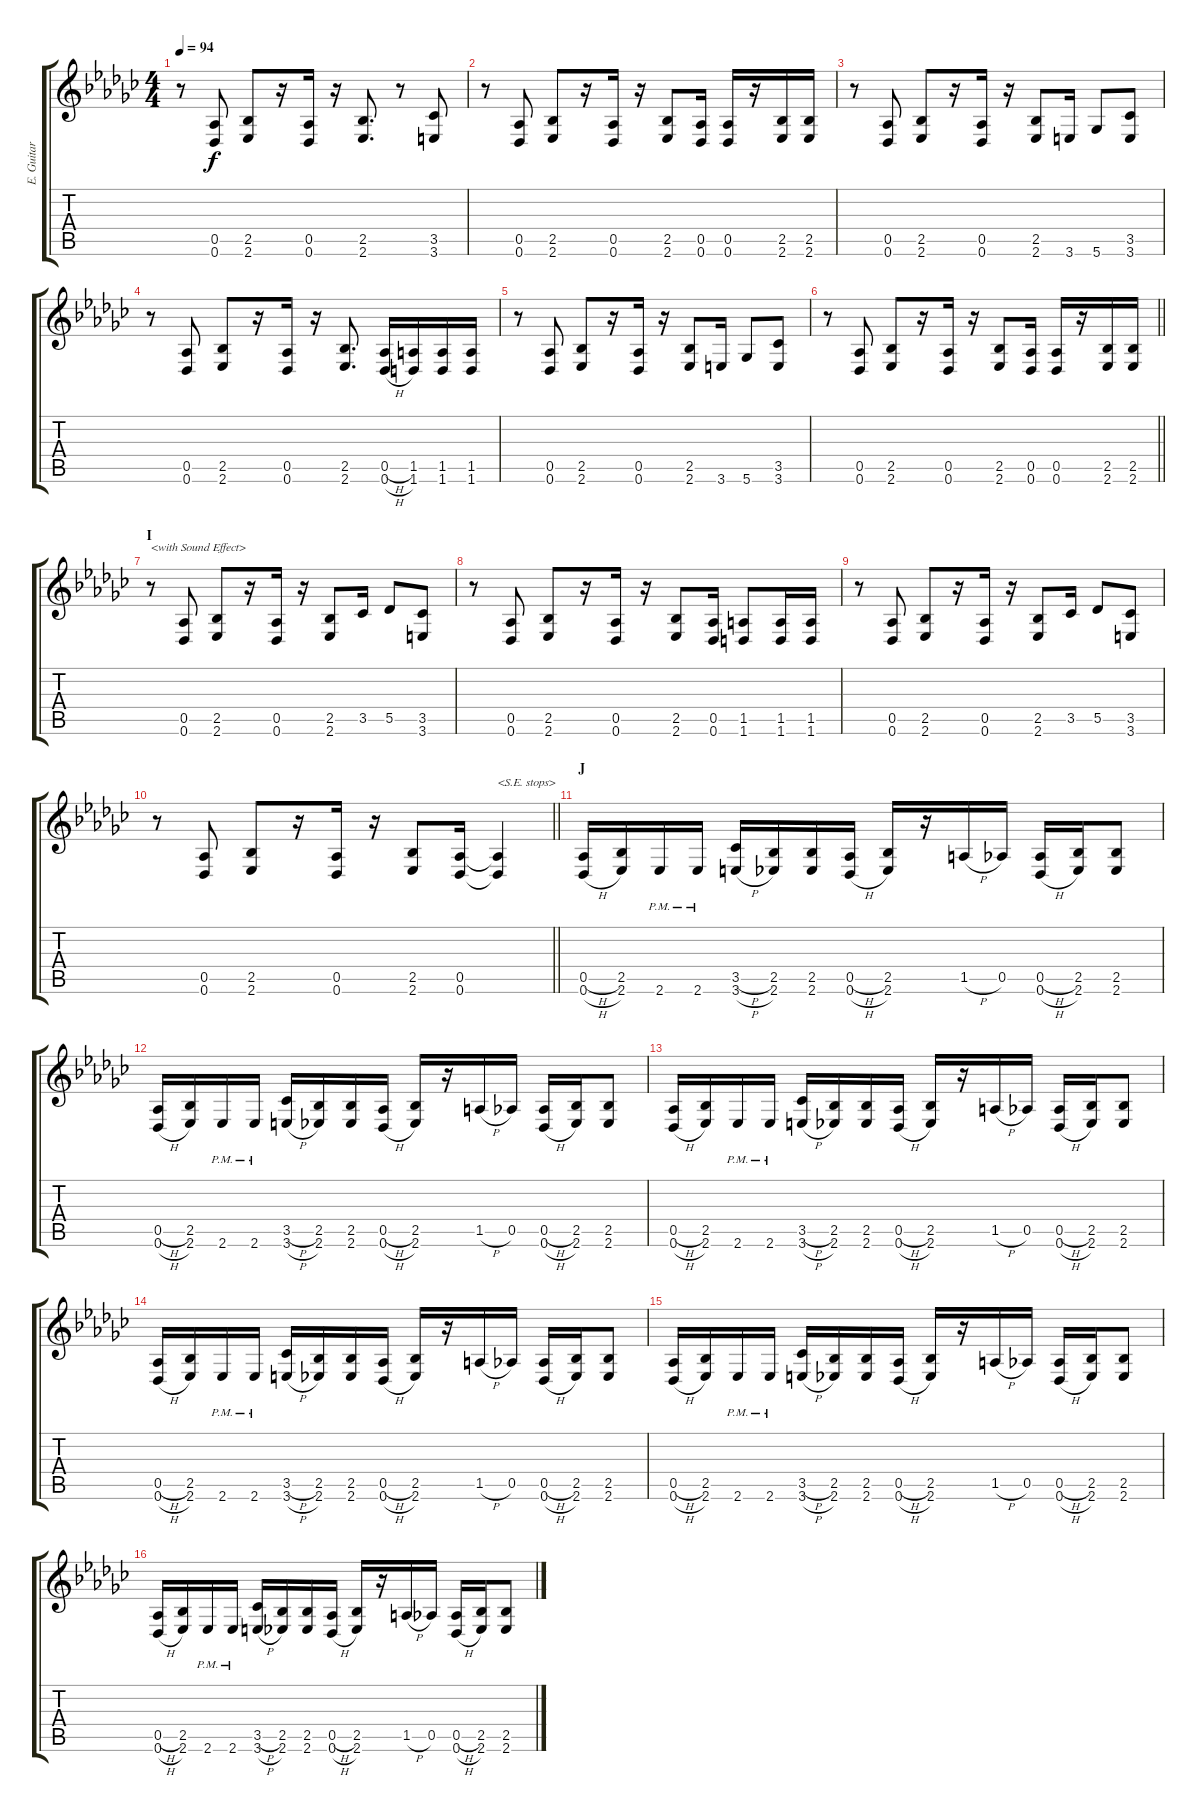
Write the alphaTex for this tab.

\track ("E. Guitar II" "E. Guitar ") {instrument overdrivenguitar}
\staff {score tabs}
\tuning (Eb4 Bb3 Gb3 Db3 Ab2 Db2) {hide}
\ts (4 4)
\tempo 94
\clef g2
\ks gb
r.8{dy f} (0.5 0.6).8 (2.5 2.6).8 r.16 (0.5 0.6).16 r.16 (2.5 2.6).8{d} r.8 (3.5 3.6).8 |
r.8 (0.5 0.6).8 (2.5 2.6).8 r.16 (0.5 0.6).16 r.16 (2.5 2.6).8 (0.5 0.6).16 (0.5 0.6).16 r.16 (2.5 2.6).16 (2.5 2.6).16 |
r.8 (0.5 0.6).8 (2.5 2.6).8 r.16 (0.5 0.6).16 r.16 (2.5 2.6).8 3.6.16 5.6.8 (3.5 3.6).8 |
r.8 (0.5 0.6).8 (2.5 2.6).8 r.16 (0.5 0.6).16 r.16 (2.5 2.6).8{d} (0.5{h} 0.6{h}).16 (1.5 1.6).16 (1.5 1.6).16 (1.5 1.6).16 |
r.8 (0.5 0.6).8 (2.5 2.6).8 r.16 (0.5 0.6).16 r.16 (2.5 2.6).8 3.6.16 5.6.8 (3.5 3.6).8 |
\barLineRight lightlight
r.8 (0.5 0.6).8 (2.5 2.6).8 r.16 (0.5 0.6).16 r.16 (2.5 2.6).8 (0.5 0.6).16 (0.5 0.6).16 r.16 (2.5 2.6).16 (2.5 2.6).16 |
\section ("" "I")
r.8{txt "<with Sound Effect>"} (0.5 0.6).8 (2.5 2.6).8 r.16 (0.5 0.6).16 r.16 (2.5 2.6).8 3.5.16 5.5.8 (3.5 3.6).8 |
r.8 (0.5 0.6).8 (2.5 2.6).8 r.16 (0.5 0.6).16 r.16 (2.5 2.6).8 (0.5 0.6).16 (1.5 1.6).8 (1.5 1.6).16 (1.5 1.6).16 |
r.8 (0.5 0.6).8 (2.5 2.6).8 r.16 (0.5 0.6).16 r.16 (2.5 2.6).8 3.5.16 5.5.8 (3.5 3.6).8 |
\barLineRight lightlight
r.8 (0.5 0.6).8 (2.5 2.6).8 r.16 (0.5 0.6).16 r.16 (2.5 2.6).8 (0.5 0.6).16 (0.5{t} 0.6{t}).4{txt "<S.E. stops>"} |
\section ("" "J")
(0.5{h} 0.6{h}).16 (2.5 2.6).16 2.6{pm}.16 2.6{pm}.16 (3.5{h} 3.6{h}).16 (2.5 2.6).16 (2.5 2.6).16 (0.5{h} 0.6{h}).16 (2.5 2.6).16 r.16 1.5{h}.16 0.5.16 (0.5{h} 0.6{h}).16 (2.5 2.6).16 (2.5 2.6).8 |
(0.5{h} 0.6{h}).16 (2.5 2.6).16 2.6{pm}.16 2.6{pm}.16 (3.5{h} 3.6{h}).16 (2.5 2.6).16 (2.5 2.6).16 (0.5{h} 0.6{h}).16 (2.5 2.6).16 r.16 1.5{h}.16 0.5.16 (0.5{h} 0.6{h}).16 (2.5 2.6).16 (2.5 2.6).8 |
(0.5{h} 0.6{h}).16 (2.5 2.6).16 2.6{pm}.16 2.6{pm}.16 (3.5{h} 3.6{h}).16 (2.5 2.6).16 (2.5 2.6).16 (0.5{h} 0.6{h}).16 (2.5 2.6).16 r.16 1.5{h}.16 0.5.16 (0.5{h} 0.6{h}).16 (2.5 2.6).16 (2.5 2.6).8 |
(0.5{h} 0.6{h}).16 (2.5 2.6).16 2.6{pm}.16 2.6{pm}.16 (3.5{h} 3.6{h}).16 (2.5 2.6).16 (2.5 2.6).16 (0.5{h} 0.6{h}).16 (2.5 2.6).16 r.16 1.5{h}.16 0.5.16 (0.5{h} 0.6{h}).16 (2.5 2.6).16 (2.5 2.6).8 |
(0.5{h} 0.6{h}).16 (2.5 2.6).16 2.6{pm}.16 2.6{pm}.16 (3.5{h} 3.6{h}).16 (2.5 2.6).16 (2.5 2.6).16 (0.5{h} 0.6{h}).16 (2.5 2.6).16 r.16 1.5{h}.16 0.5.16 (0.5{h} 0.6{h}).16 (2.5 2.6).16 (2.5 2.6).8 |
(0.5{h} 0.6{h}).16 (2.5 2.6).16 2.6{pm}.16 2.6{pm}.16 (3.5{h} 3.6{h}).16 (2.5 2.6).16 (2.5 2.6).16 (0.5{h} 0.6{h}).16 (2.5 2.6).16 r.16 1.5{h}.16 0.5.16 (0.5{h} 0.6{h}).16 (2.5 2.6).16 (2.5 2.6).8
